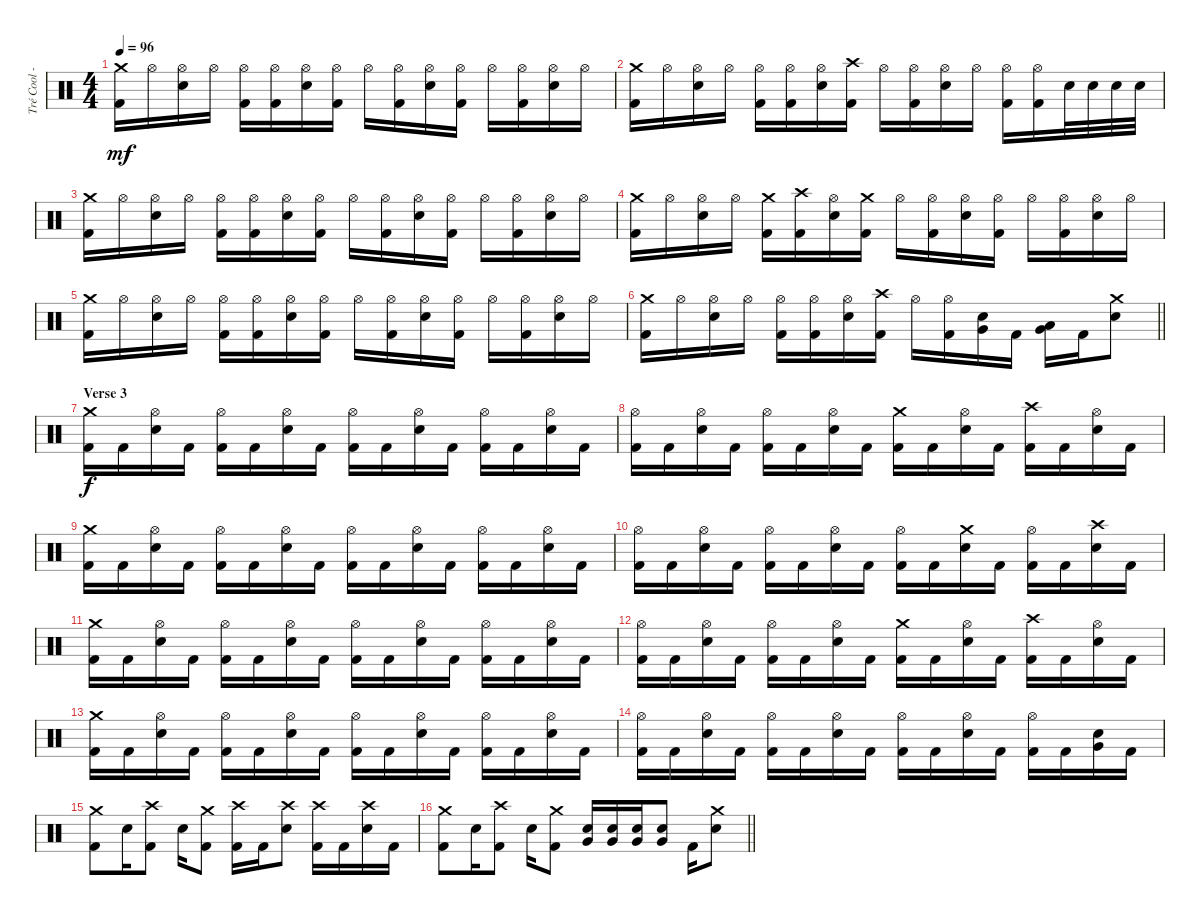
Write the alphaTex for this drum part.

\track ("Tré Cool - Drums" "Tré Cool -") {instrument percussion}
\staff {score}
\articulation defaults
\ts (4 4)
\tempo 96
\clef neutral
\ks c
("Crash medium (hit)" "Kick (hit) 2").16{dy mf} "Hi-Hat (open)".16 ("Hi-Hat (open)" "Electric Snare (hit)").16 "Hi-Hat (open)".16 ("Hi-Hat (open)" "Kick (hit) 2").16 ("Hi-Hat (open)" "Kick (hit) 2").16 ("Hi-Hat (open)" "Electric Snare (hit)").16 ("Hi-Hat (open)" "Kick (hit) 2").16 "Hi-Hat (open)".16 ("Hi-Hat (open)" "Kick (hit) 2").16 ("Hi-Hat (open)" "Electric Snare (hit)").16 ("Hi-Hat (open)" "Kick (hit) 2").16 "Hi-Hat (open)".16 ("Hi-Hat (open)" "Kick (hit) 2").16 ("Hi-Hat (open)" "Electric Snare (hit)").16 "Hi-Hat (open)".16 |
("Crash medium (hit)" "Kick (hit) 2").16 "Hi-Hat (open)".16 ("Hi-Hat (open)" "Electric Snare (hit)").16 "Hi-Hat (open)".16 ("Hi-Hat (open)" "Kick (hit) 2").16 ("Hi-Hat (open)" "Kick (hit) 2").16 ("Hi-Hat (open)" "Electric Snare (hit)").16 ("Crash high (hit)" "Kick (hit) 2").16 "Hi-Hat (open)".16 ("Hi-Hat (open)" "Kick (hit) 2").16 ("Hi-Hat (open)" "Electric Snare (hit)").16 "Hi-Hat (open)".16 ("Hi-Hat (open)" "Kick (hit) 2").16 ("Hi-Hat (open)" "Kick (hit) 2").16 "Electric Snare (hit)".32 "Electric Snare (hit)".32 "Electric Snare (hit)".32 "Electric Snare (hit)".32 |
("Crash medium (hit)" "Kick (hit) 2").16 "Hi-Hat (open)".16 ("Hi-Hat (open)" "Electric Snare (hit)").16 "Hi-Hat (open)".16 ("Hi-Hat (open)" "Kick (hit) 2").16 ("Hi-Hat (open)" "Kick (hit) 2").16 ("Hi-Hat (open)" "Electric Snare (hit)").16 ("Hi-Hat (open)" "Kick (hit) 2").16 "Hi-Hat (open)".16 ("Hi-Hat (open)" "Kick (hit) 2").16 ("Hi-Hat (open)" "Electric Snare (hit)").16 ("Hi-Hat (open)" "Kick (hit) 2").16 "Hi-Hat (open)".16 ("Hi-Hat (open)" "Kick (hit) 2").16 ("Hi-Hat (open)" "Electric Snare (hit)").16 "Hi-Hat (open)".16 |
("Crash medium (hit)" "Kick (hit) 2").16 "Hi-Hat (open)".16 ("Hi-Hat (open)" "Electric Snare (hit)").16 "Hi-Hat (open)".16 ("Crash medium (hit)" "Kick (hit) 2").16 ("Crash high (hit)" "Kick (hit) 2").16 ("Hi-Hat (open)" "Electric Snare (hit)").16 ("Crash medium (hit)" "Kick (hit) 2").16 "Hi-Hat (open)".16 ("Hi-Hat (open)" "Kick (hit) 2").16 ("Hi-Hat (open)" "Electric Snare (hit)").16 ("Hi-Hat (open)" "Kick (hit) 2").16 "Hi-Hat (open)".16 ("Hi-Hat (open)" "Kick (hit) 2").16 ("Hi-Hat (open)" "Electric Snare (hit)").16 "Hi-Hat (open)".16 |
("Crash medium (hit)" "Kick (hit) 2").16 "Hi-Hat (open)".16 ("Hi-Hat (open)" "Electric Snare (hit)").16 "Hi-Hat (open)".16 ("Hi-Hat (open)" "Kick (hit) 2").16 ("Hi-Hat (open)" "Kick (hit) 2").16 ("Hi-Hat (open)" "Electric Snare (hit)").16 ("Hi-Hat (open)" "Kick (hit) 2").16 "Hi-Hat (open)".16 ("Hi-Hat (open)" "Kick (hit) 2").16 ("Hi-Hat (open)" "Electric Snare (hit)").16 ("Hi-Hat (open)" "Kick (hit) 2").16 "Hi-Hat (open)".16 ("Hi-Hat (open)" "Kick (hit) 2").16 ("Hi-Hat (open)" "Electric Snare (hit)").16 "Hi-Hat (open)".16 |
\barLineRight lightlight
("Crash medium (hit)" "Kick (hit) 2").16 "Hi-Hat (open)".16 ("Hi-Hat (open)" "Electric Snare (hit)").16 "Hi-Hat (open)".16 ("Hi-Hat (open)" "Kick (hit) 2").16 ("Hi-Hat (open)" "Kick (hit) 2").16 ("Hi-Hat (open)" "Electric Snare (hit)").16 ("Crash high (hit)" "Kick (hit) 2").16 "Hi-Hat (open)".16 ("Hi-Hat (open)" "Kick (hit) 2").16 ("Electric Snare (hit)" "Very Low Tom (hit)").16 "Kick (hit) 2".16 ("Low Tom (hit)" "Very Low Tom (hit)").16 "Kick (hit) 2".16 ("Crash medium (hit)" "Electric Snare (hit)").8 |
\section ("" "Verse 3")
("Crash medium (hit)" "Kick (hit) 2").16{dy f} "Kick (hit) 2".16 ("Hi-Hat (open)" "Electric Snare (hit)").16 "Kick (hit) 2".16 ("Hi-Hat (open)" "Kick (hit) 2").16 "Kick (hit) 2".16 ("Hi-Hat (open)" "Electric Snare (hit)").16 "Kick (hit) 2".16 ("Hi-Hat (open)" "Kick (hit) 2").16 "Kick (hit) 2".16 ("Hi-Hat (open)" "Electric Snare (hit)").16 "Kick (hit) 2".16 ("Hi-Hat (open)" "Kick (hit) 2").16 "Kick (hit) 2".16 ("Hi-Hat (open)" "Electric Snare (hit)").16 "Kick (hit) 2".16 |
("Hi-Hat (open)" "Kick (hit) 2").16 "Kick (hit) 2".16 ("Hi-Hat (open)" "Electric Snare (hit)").16 "Kick (hit) 2".16 ("Hi-Hat (open)" "Kick (hit) 2").16 "Kick (hit) 2".16 ("Hi-Hat (open)" "Electric Snare (hit)").16 "Kick (hit) 2".16 ("Crash medium (hit)" "Kick (hit) 2").16 "Kick (hit) 2".16 ("Hi-Hat (open)" "Electric Snare (hit)").16 "Kick (hit) 2".16 ("Crash high (hit)" "Kick (hit) 2").16 "Kick (hit) 2".16 ("Hi-Hat (open)" "Electric Snare (hit)").16 "Kick (hit) 2".16 |
("Crash medium (hit)" "Kick (hit) 2").16 "Kick (hit) 2".16 ("Hi-Hat (open)" "Electric Snare (hit)").16 "Kick (hit) 2".16 ("Hi-Hat (open)" "Kick (hit) 2").16 "Kick (hit) 2".16 ("Hi-Hat (open)" "Electric Snare (hit)").16 "Kick (hit) 2".16 ("Hi-Hat (open)" "Kick (hit) 2").16 "Kick (hit) 2".16 ("Hi-Hat (open)" "Electric Snare (hit)").16 "Kick (hit) 2".16 ("Hi-Hat (open)" "Kick (hit) 2").16 "Kick (hit) 2".16 ("Hi-Hat (open)" "Electric Snare (hit)").16 "Kick (hit) 2".16 |
("Hi-Hat (open)" "Kick (hit) 2").16 "Kick (hit) 2".16 ("Hi-Hat (open)" "Electric Snare (hit)").16 "Kick (hit) 2".16 ("Hi-Hat (open)" "Kick (hit) 2").16 "Kick (hit) 2".16 ("Hi-Hat (open)" "Electric Snare (hit)").16 "Kick (hit) 2".16 ("Hi-Hat (open)" "Kick (hit) 2").16 "Kick (hit) 2".16 ("Crash medium (hit)" "Electric Snare (hit)").16 "Kick (hit) 2".16 ("Hi-Hat (open)" "Kick (hit) 2").16 "Kick (hit) 2".16 ("Crash high (hit)" "Electric Snare (hit)").16 "Kick (hit) 2".16 |
("Crash medium (hit)" "Kick (hit) 2").16 "Kick (hit) 2".16 ("Hi-Hat (open)" "Electric Snare (hit)").16 "Kick (hit) 2".16 ("Hi-Hat (open)" "Kick (hit) 2").16 "Kick (hit) 2".16 ("Hi-Hat (open)" "Electric Snare (hit)").16 "Kick (hit) 2".16 ("Hi-Hat (open)" "Kick (hit) 2").16 "Kick (hit) 2".16 ("Hi-Hat (open)" "Electric Snare (hit)").16 "Kick (hit) 2".16 ("Hi-Hat (open)" "Kick (hit) 2").16 "Kick (hit) 2".16 ("Hi-Hat (open)" "Electric Snare (hit)").16 "Kick (hit) 2".16 |
("Hi-Hat (open)" "Kick (hit) 2").16 "Kick (hit) 2".16 ("Hi-Hat (open)" "Electric Snare (hit)").16 "Kick (hit) 2".16 ("Hi-Hat (open)" "Kick (hit) 2").16 "Kick (hit) 2".16 ("Hi-Hat (open)" "Electric Snare (hit)").16 "Kick (hit) 2".16 ("Crash medium (hit)" "Kick (hit) 2").16 "Kick (hit) 2".16 ("Hi-Hat (open)" "Electric Snare (hit)").16 "Kick (hit) 2".16 ("Crash high (hit)" "Kick (hit) 2").16 "Kick (hit) 2".16 ("Hi-Hat (open)" "Electric Snare (hit)").16 "Kick (hit) 2".16 |
("Crash medium (hit)" "Kick (hit) 2").16 "Kick (hit) 2".16 ("Hi-Hat (open)" "Electric Snare (hit)").16 "Kick (hit) 2".16 ("Hi-Hat (open)" "Kick (hit) 2").16 "Kick (hit) 2".16 ("Hi-Hat (open)" "Electric Snare (hit)").16 "Kick (hit) 2".16 ("Hi-Hat (open)" "Kick (hit) 2").16 "Kick (hit) 2".16 ("Hi-Hat (open)" "Electric Snare (hit)").16 "Kick (hit) 2".16 ("Hi-Hat (open)" "Kick (hit) 2").16 "Kick (hit) 2".16 ("Hi-Hat (open)" "Electric Snare (hit)").16 "Kick (hit) 2".16 |
("Hi-Hat (open)" "Kick (hit) 2").16 "Kick (hit) 2".16 ("Hi-Hat (open)" "Electric Snare (hit)").16 "Kick (hit) 2".16 ("Hi-Hat (open)" "Kick (hit) 2").16 "Kick (hit) 2".16 ("Hi-Hat (open)" "Electric Snare (hit)").16 "Kick (hit) 2".16 ("Hi-Hat (open)" "Kick (hit) 2").16 "Kick (hit) 2".16 ("Hi-Hat (open)" "Electric Snare (hit)").16 "Kick (hit) 2".16 ("Hi-Hat (open)" "Kick (hit) 2").16 "Kick (hit) 2".16 ("Electric Snare (hit)" "Very Low Tom (hit)").16 "Kick (hit) 2".16 |
("Crash medium (hit)" "Kick (hit) 2").8 "Electric Snare (hit)".16 ("Crash high (hit)" "Kick (hit) 2").8 "Electric Snare (hit)".16 ("Crash medium (hit)" "Kick (hit) 2").8 ("Crash high (hit)" "Kick (hit) 2").16 "Kick (hit) 2".16 ("Crash high (hit)" "Electric Snare (hit)").8 ("Crash high (hit)" "Kick (hit) 2").16 "Kick (hit) 2".16 ("Crash high (hit)" "Electric Snare (hit)").16 "Kick (hit) 2".16 |
\barLineRight lightlight
("Crash medium (hit)" "Kick (hit) 2").8 "Electric Snare (hit)".16 ("Crash high (hit)" "Kick (hit) 2").8 "Electric Snare (hit)".16 ("Crash medium (hit)" "Kick (hit) 2").8 ("Electric Snare (hit)" "Very Low Tom (hit)").16 ("Electric Snare (hit)" "Very Low Tom (hit)").16 ("Electric Snare (hit)" "Very Low Tom (hit)").16 ("Electric Snare (hit)" "Very Low Tom (hit)").8 "Kick (hit) 2".16 ("Crash medium (hit)" "Electric Snare (hit)").8
